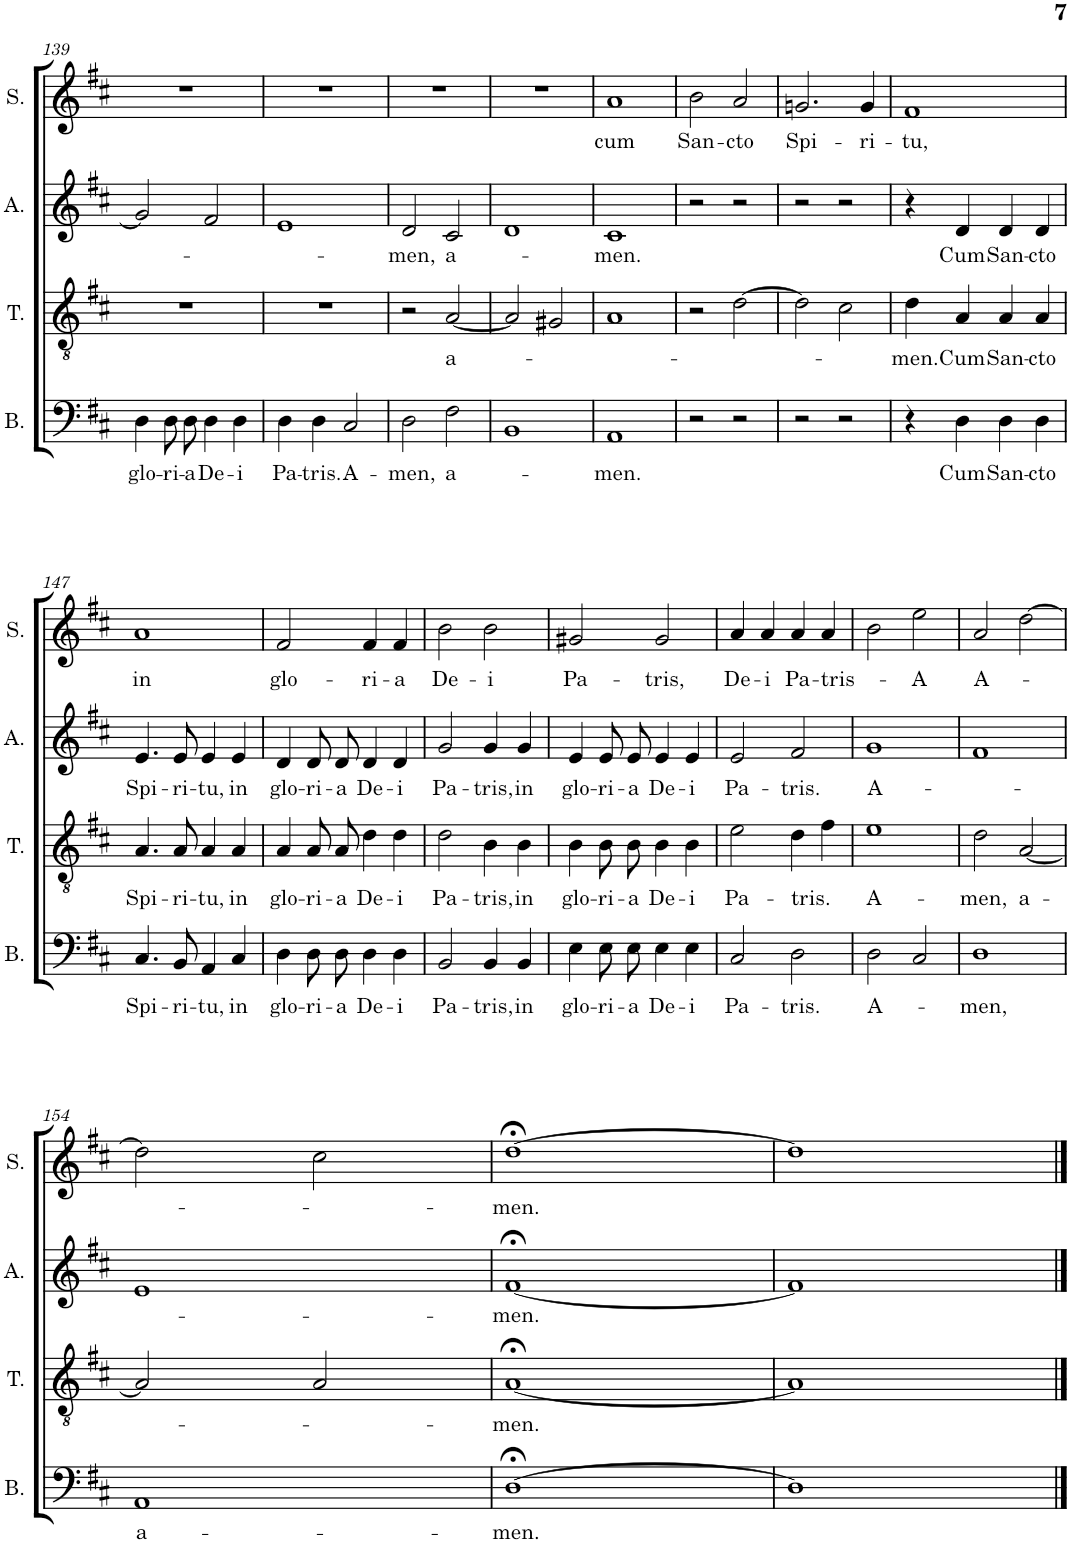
**kern	**text	**kern	**text	**kern	**text	**kern	**text
*part4	*part4	*part3	*part3	*part2	*part2	*part1	*part1
*staff4	*staff4	*staff3	*staff3	*staff2	*staff2	*staff1	*staff1
*I"Basse	*	*I"Ténor	*	*I"Alto	*	*I"Soprano	*
*I'B.	*	*I'T.	*	*I'A.	*	*I'S.	*
!!LO:PB:g=z
*clefF4	*	*clefGv2	*	*clefG2	*	*clefG2	*
*k[f#c#]	*	*k[f#c#]	*	*k[f#c#]	*	*k[f#c#]	*
*M2/2	*	*M2/2	*	*M2/2	*	*M2/2	*
*met(c|)	*	*met(c|)	*	*met(c|)	*	*met(c|)	*
=139	=139	=139	=139	=139	=139	=139	=139
!	!LO:LY:b	!	!	!	!	!	!
4D\	glo-	1r	.	2g/]	.	1r	.
!	!LO:LY:b	!	!	!	!	!	!
8D\L	-ri-	.	.	.	.	.	.
!	!LO:LY:b	!	!	!	!	!	!
8D\J	-a	.	.	.	.	.	.
!	!LO:LY:b	!	!	!	!	!	!
4D\	De-	.	.	2f#/	.	.	.
!	!LO:LY:b	!	!	!	!	!	!
4D\	-i	.	.	.	.	.	.
=140	=140	=140	=140	=140	=140	=140	=140
!	!LO:LY:b	!	!	!	!	!	!
4D\	Pa-	1r	.	1e	.	1r	.
!	!LO:LY:b	!	!	!	!	!	!
4D\	-tris.	.	.	.	.	.	.
!	!LO:LY:b	!	!	!	!	!	!
2C#/	A-	.	.	.	.	.	.
=141	=141	=141	=141	=141	=141	=141	=141
!	!LO:LY:b	!	!	!	!LO:LY:b	!	!
2D\	-men,	2r	.	2d/	men,	1r	.
!	!LO:LY:b	!	!LO:LY:b	!	!LO:LY:b	!	!
2F#\	a-	[2A/	a-	2c#/	a-	.	.
=142	=142	=142	=142	=142	=142	=142	=142
1BB	.	2A/]	.	1d	.	1r	.
.	.	2G#X/	.	.	.	.	.
=143	=143	=143	=143	=143	=143	=143	=143
!	!LO:LY:b	!	!	!	!LO:LY:b	!	!LO:LY:b
1AA	men.	1A	.	1c#	men.	1a	cum
=144	=144	=144	=144	=144	=144	=144	=144
!	!	!	!	!	!	!	!LO:LY:b
2r	.	2r	.	2r	.	2b\	San-
!	!	!	!	!	!	!	!LO:LY:b
2r	.	[2d\	.	2r	.	2a/	-cto
=145	=145	=145	=145	=145	=145	=145	=145
!	!	!	!	!	!	!	!LO:LY:b
2r	.	2d\]	.	2r	.	2.gn/	Spi-
2r	.	2c#\	.	2r	.	.	.
!	!	!	!	!	!	!	!LO:LY:b
.	.	.	.	.	.	4g/	-ri-
=146	=146	=146	=146	=146	=146	=146	=146
!	!	!	!LO:LY:b	!	!	!	!LO:LY:b
4r	.	4d\	men.	4r	.	1f#	-tu,
!	!LO:LY:b	!	!LO:LY:b	!	!LO:LY:b	!	!
4D\	Cum	4A/	Cum	4d/	Cum	.	.
!	!LO:LY:b	!	!LO:LY:b	!	!LO:LY:b	!	!
4D\	San-	4A/	San-	4d/	San-	.	.
!	!LO:LY:b	!	!LO:LY:b	!	!LO:LY:b	!	!
4D\	-cto	4A/	-cto	4d/	-cto	.	.
!!LO:LB:g=z
=147	=147	=147	=147	=147	=147	=147	=147
!	!LO:LY:b	!	!LO:LY:b	!	!LO:LY:b	!	!LO:LY:b
4.C#/	Spi-	4.A/	Spi-	4.e/	Spi-	1a	in
!	!LO:LY:b	!	!LO:LY:b	!	!LO:LY:b	!	!
8BB/	-ri-	8A/	-ri-	8e/	-ri-	.	.
!	!LO:LY:b	!	!LO:LY:b	!	!LO:LY:b	!	!
4AA/	-tu,	4A/	-tu,	4e/	-tu,	.	.
!	!LO:LY:b	!	!LO:LY:b	!	!LO:LY:b	!	!
4C#/	in	4A/	in	4e/	in	.	.
=148	=148	=148	=148	=148	=148	=148	=148
!	!LO:LY:b	!	!LO:LY:b	!	!LO:LY:b	!	!LO:LY:b
4D\	glo-	4A/	glo-	4d/	glo-	2f#/	glo-
!	!LO:LY:b	!	!LO:LY:b	!	!LO:LY:b	!	!
8D\L	-ri-	8A/L	-ri-	8d/L	-ri-	.	.
!	!LO:LY:b	!	!LO:LY:b	!	!LO:LY:b	!	!
8D\J	-a	8A/J	-a	8d/J	-a	.	.
!	!LO:LY:b	!	!LO:LY:b	!	!LO:LY:b	!	!LO:LY:b
4D\	De-	4d\	De-	4d/	De-	4f#/	-ri-
!	!LO:LY:b	!	!LO:LY:b	!	!LO:LY:b	!	!LO:LY:b
4D\	-i	4d\	-i	4d/	-i	4f#/	-a
=149	=149	=149	=149	=149	=149	=149	=149
!	!LO:LY:b	!	!LO:LY:b	!	!LO:LY:b	!	!LO:LY:b
2BB/	Pa-	2d\	Pa-	2g/	Pa-	2b\	De-
!	!LO:LY:b	!	!LO:LY:b	!	!LO:LY:b	!	!LO:LY:b
4BB/	-tris,	4B\	-tris,	4g/	-tris,	2b\	-i
!	!LO:LY:b	!	!LO:LY:b	!	!LO:LY:b	!	!
4BB/	in	4B\	in	4g/	in	.	.
=150	=150	=150	=150	=150	=150	=150	=150
!	!LO:LY:b	!	!LO:LY:b	!	!LO:LY:b	!	!LO:LY:b
4E\	glo-	4B\	glo-	4e/	glo-	2g#X/	Pa-
!	!LO:LY:b	!	!LO:LY:b	!	!LO:LY:b	!	!
8E\L	-ri-	8B\L	-ri-	8e/L	-ri-	.	.
!	!LO:LY:b	!	!LO:LY:b	!	!LO:LY:b	!	!
8E\J	-a	8B\J	-a	8e/J	-a	.	.
!	!LO:LY:b	!	!LO:LY:b	!	!LO:LY:b	!	!LO:LY:b
4E\	De-	4B\	De-	4e/	De-	2g#/	-tris,
!	!LO:LY:b	!	!LO:LY:b	!	!LO:LY:b	!	!
4E\	-i	4B\	-i	4e/	-i	.	.
=151	=151	=151	=151	=151	=151	=151	=151
!	!LO:LY:b	!	!LO:LY:b	!	!LO:LY:b	!	!LO:LY:b
2C#/	Pa-	2e\	Pa-	2e/	Pa-	4a/	De-
!	!	!	!	!	!	!	!LO:LY:b
.	.	.	.	.	.	4a/	-i
!	!LO:LY:b	!	!LO:LY:b	!	!LO:LY:b	!	!LO:LY:b
2D\	-tris.	4d\	-tris.	2f#/	-tris.	4a/	Pa-
!	!	!	!	!	!	!	!LO:LY:b
.	.	4f#\	.	.	.	4a/	-tris-
=152	=152	=152	=152	=152	=152	=152	=152
!	!LO:LY:b	!	!LO:LY:b	!	!LO:LY:b	!	!
2D\	A-	1e	A-	1g	A-	2b\	.
!	!	!	!	!	!	!	!LO:LY:b
2C#/	.	.	.	.	.	2ee\	A
=153	=153	=153	=153	=153	=153	=153	=153
!	!LO:LY:b	!	!LO:LY:b	!	!	!	!LO:LY:b
1D	-men,	2d\	-men,	1f#	.	2a/	A-
!	!	!	!LO:LY:b	!	!	!	!
.	.	[2A/	a-	.	.	[2dd\	.
!!LO:LB:g=z
=154	=154	=154	=154	=154	=154	=154	=154
!	!LO:LY:b	!	!	!	!	!	!
1AA	a-	2A/]	.	1e	.	2dd\]	.
.	.	2A/	.	.	.	2cc#\	.
=155	=155	=155	=155	=155	=155	=155	=155
!	!LO:LY:b	!	!LO:LY:b	!	!LO:LY:b	!	!LO:LY:b
[1D;<	-men.	[1A;<	men.	[1f#;<	men.	[1dd;<	men.
=156	=156	=156	=156	=156	=156	=156	=156
1D]	.	1A]	.	1f#]	.	1dd]	.
==	==	==	==	==	==	==	==
*-	*-	*-	*-	*-	*-	*-	*-
